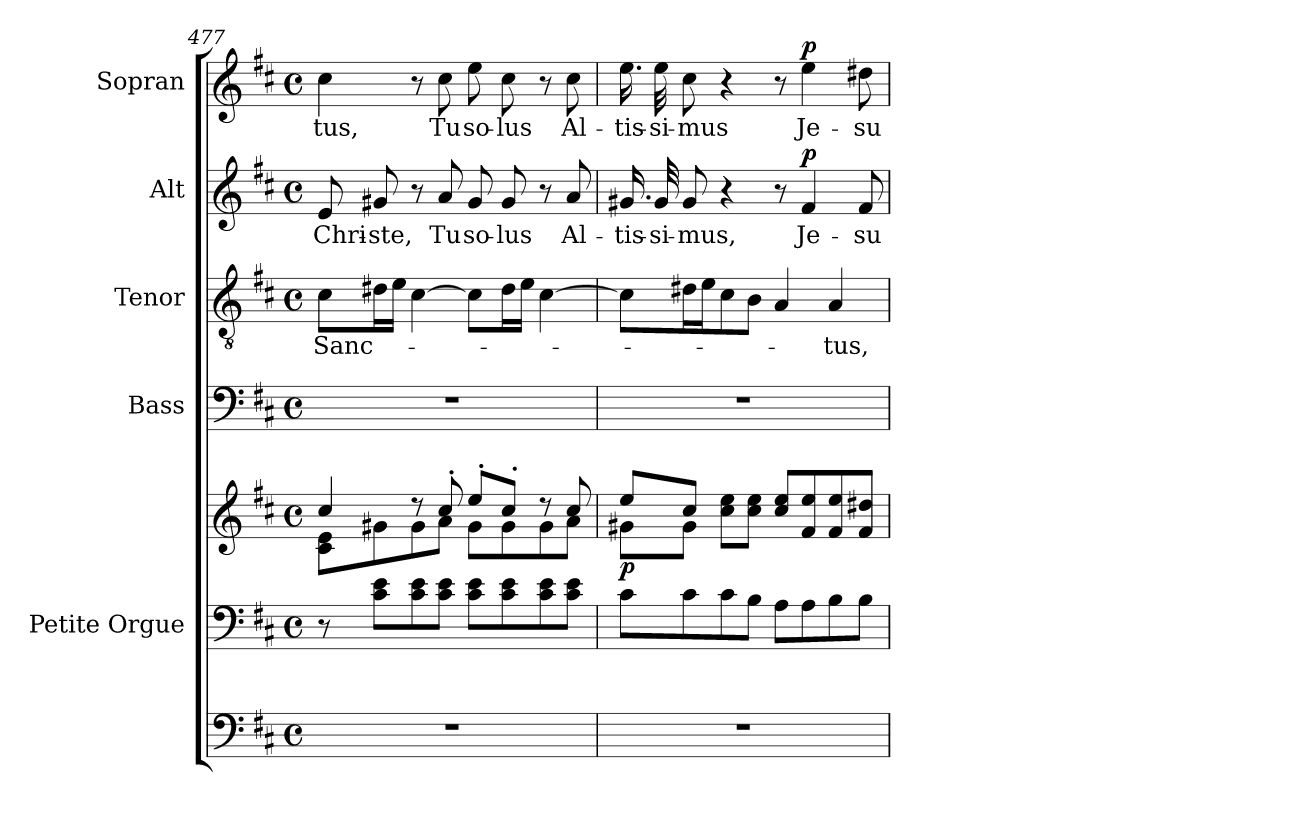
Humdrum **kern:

**kern	**kern	**kern	**dynam	**kern	**kern	**text	**kern	**text	**dynam	**kern	**text	**dynam
*part6	*part5	*part5	*part5	*part4	*part3	*part3	*part2	*part2	*part2	*part1	*part1	*part1
*staff7	*staff6	*staff5	*staff5/6	*staff4	*staff3	*staff3	*staff2	*staff2	*staff2	*staff1	*staff1	*staff1
*	*I"Petite Orgue	*	*	*I"Bass	*I"Tenor	*	*I"Alt	*	*	*I"Sopran	*	*
*	*I'Org. 1	*	*	*I'B.	*I'T.	*	*I'A.	*	*	*I'S.	*	*
*clefF4	*clefF4	*clefG2	*	*clefF4	*clefGv2	*	*clefG2	*	*	*clefG2	*	*
*k[f#c#]	*k[f#c#]	*k[f#c#]	*	*k[f#c#]	*k[f#c#]	*	*k[f#c#]	*	*	*k[f#c#]	*	*
*D:	*D:	*D:	*	*D:	*D:	*	*D:	*	*	*D:	*	*
*M4/4	*M4/4	*M4/4	*	*M4/4	*M4/4	*	*M4/4	*	*	*M4/4	*	*
*met(c)	*met(c)	*met(c)	*	*met(c)	*met(c)	*	*met(c)	*	*	*met(c)	*	*
=477	=477	=477	=477	=477	=477	=477	=477	=477	=477	=477	=477	=477
*	*	*^	*	*	*	*	*	*	*	*	*	*
!	!	!	!	!	!	!	!LO:LY:b	!	!LO:LY:b	!	!	!LO:LY:b	!
1r	8r	4cc#/	8c#\ 8e\L	.	1r	8c#\L	Sanc-	8e/	Chri-	.	4cc#\	-tus,	.
!	!	!	!	!	!	!	!	!	!LO:LY:b	!	!	!	!
.	8c#\ 8e\L	.	8g#X\	.	.	16d#X\L	.	8g#X/	-ste,	.	.	.	.
.	.	.	.	.	.	16e\JJ	.	.	.	.	.	.	.
.	8c#\ 8e\	8rdd	8g#\	.	.	[4c#\	.	8r	.	.	8r	.	.
!	!	!	!	!	!	!	!	!	!LO:LY:b	!	!	!LO:LY:b	!
.	8c#\ 8e\J	8cc#'>/	8a\J	.	.	.	.	8a/	Tu	.	8cc#\	Tu	.
!	!	!	!	!	!	!	!	!	!LO:LY:b	!	!	!LO:LY:b	!
.	8c#\ 8e\L	8ee'>/L	8g#\L	.	.	8c#\L]	.	8g#/	so-	.	8ee\	so-	.
!	!	!	!	!	!	!	!	!	!LO:LY:b	!	!	!LO:LY:b	!
.	8c#\ 8e\	8cc#'>/J	8g#\	.	.	16d#\L	.	8g#/	-lus	.	8cc#\	-lus	.
.	.	.	.	.	.	16e\JJ	.	.	.	.	.	.	.
.	8c#\ 8e\	8rdd	8g#\	.	.	[4c#\	.	8r	.	.	8r	.	.
!	!	!	!	!	!	!	!	!	!LO:LY:b	!	!	!LO:LY:b	!
.	8c#\ 8e\J	8cc#/	8a\J	.	.	.	.	8a/	Al-	.	8cc#\	Al-	.
=478	=478	=478	=478	=478	=478	=478	=478	=478	=478	=478	=478	=478	=478
!	!	!	!	!LO:DY:b	!	!	!	!	!LO:LY:b	!	!	!LO:LY:b	!
1r	8c#\L	8ee/L	8g#X\L	p	1r	8c#\L]	.	16.g#X/	-tis-	.	16.ee\	-tis-	.
!	!	!	!	!	!	!	!	!	!LO:LY:b	!	!	!LO:LY:b	!
.	.	.	.	.	.	.	.	32g#/	-si-	.	32ee\	-si-	.
!	!	!	!	!	!	!	!	!	!LO:LY:b	!	!	!LO:LY:b	!
.	8c#\	8cc#/J	8g#\J	.	.	16d#X\L	.	8g#/	-mus,	.	8cc#\	-mus	.
.	.	.	.	.	.	16e\J	.	.	.	.	.	.	.
.	8c#\	8cc#\ 8ee\L	2.ryy	.	.	8c#\	.	4r	.	.	4r	.	.
.	8B\J	8cc#\ 8ee\J	.	.	.	8B\J	.	.	.	.	.	.	.
.	8A\L	8cc#/ 8ee/L	.	.	.	4A/	.	8r	.	.	8r	.	.
!	!	!	!	!	!	!	!	!	!LO:LY:b	!LO:DY:a	!	!LO:LY:b	!LO:DY:a
.	8A\	8f#/ 8ee/	.	.	.	.	.	4f#/	Je-	p	4ee\	Je-	p
!	!	!	!	!	!	!	!LO:LY:b	!	!	!	!	!	!
.	8B\	8f#/ 8ee/	.	.	.	4A/	-tus,	.	.	.	.	.	.
!	!	!	!	!	!	!	!	!	!LO:LY:b	!	!	!LO:LY:b	!
.	8B\J	8f#/ 8dd#X/J	.	.	.	.	.	8f#/	-su	.	8dd#X\	-su	.
*	*	*v	*v	*	*	*	*	*	*	*	*	*	*
=	=	=	=	=	=	=	=	=	=	=	=	=
*-	*-	*-	*-	*-	*-	*-	*-	*-	*-	*-	*-	*-
